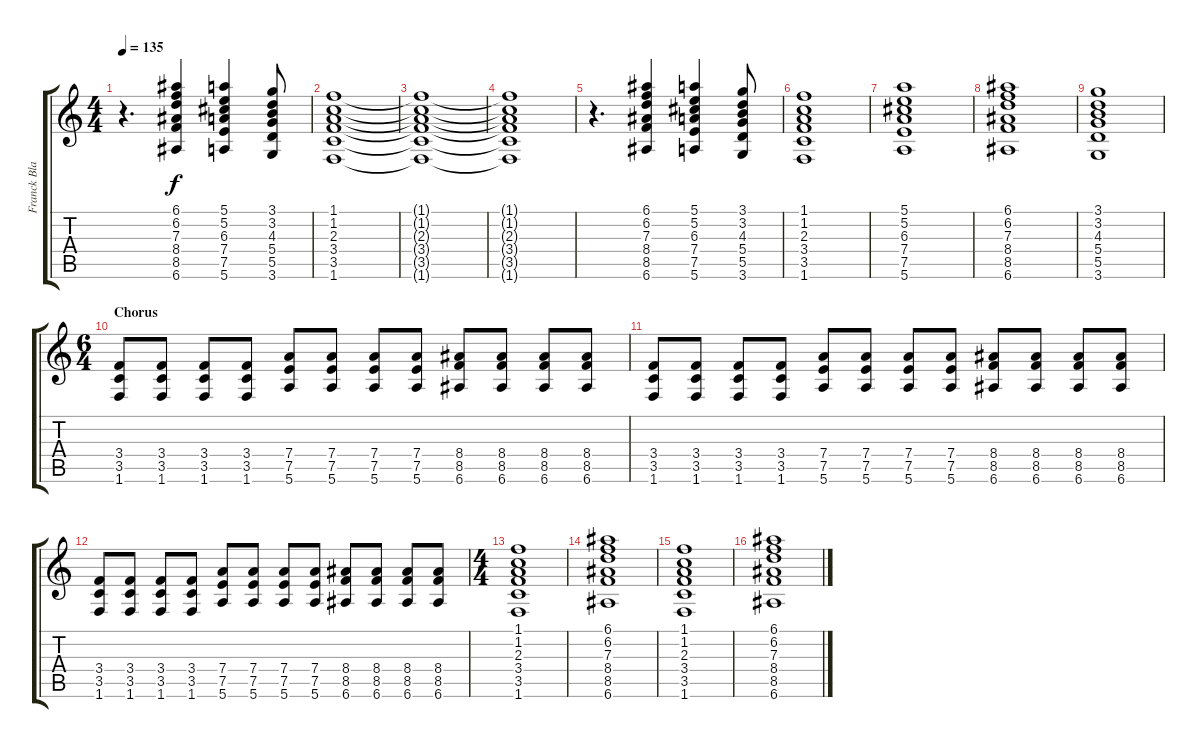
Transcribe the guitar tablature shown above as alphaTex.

\track ("Franck Black" "Franck Bla") {instrument distortionguitar}
\staff {score tabs}
\tuning (E4 B3 G3 D3 A2 E2) {hide}
\ts (4 4)
\tempo 135
\clef g2
\ks c
r.4{d dy f volume 10} (6.1 6.2 7.3 8.4 8.5 6.6).4 (5.1 5.2 6.3 7.4 7.5 5.6).4 (3.1 3.2 4.3 5.4 5.5 3.6).8 |
(1.1 1.2 2.3 3.4 3.5 1.6).1{volume 0} |
(1.1{t} 1.2{t} 2.3{t} 3.4{t} 3.5{t} 1.6{t}).1 |
(1.1{t} 1.2{t} 2.3{t} 3.4{t} 3.5{t} 1.6{t}).1 |
r.4{d volume 10} (6.1 6.2 7.3 8.4 8.5 6.6).4 (5.1 5.2 6.3 7.4 7.5 5.6).4 (3.1 3.2 4.3 5.4 5.5 3.6).8 |
(1.1 1.2 2.3 3.4 3.5 1.6).1 |
(5.1 5.2 6.3 7.4 7.5 5.6).1 |
(6.1 6.2 7.3 8.4 8.5 6.6).1 |
(3.1 3.2 4.3 5.4 5.5 3.6).1 |
\ts (6 4)
\section ("" "Chorus")
(3.4 3.5 1.6).8 (3.4 3.5 1.6).8 (3.4 3.5 1.6).8 (3.4 3.5 1.6).8 (7.4 7.5 5.6).8 (7.4 7.5 5.6).8 (7.4 7.5 5.6).8 (7.4 7.5 5.6).8 (8.4 8.5 6.6).8 (8.4 8.5 6.6).8 (8.4 8.5 6.6).8 (8.4 8.5 6.6).8 |
(3.4 3.5 1.6).8 (3.4 3.5 1.6).8 (3.4 3.5 1.6).8 (3.4 3.5 1.6).8 (7.4 7.5 5.6).8 (7.4 7.5 5.6).8 (7.4 7.5 5.6).8 (7.4 7.5 5.6).8 (8.4 8.5 6.6).8 (8.4 8.5 6.6).8 (8.4 8.5 6.6).8 (8.4 8.5 6.6).8 |
(3.4 3.5 1.6).8 (3.4 3.5 1.6).8 (3.4 3.5 1.6).8 (3.4 3.5 1.6).8 (7.4 7.5 5.6).8 (7.4 7.5 5.6).8 (7.4 7.5 5.6).8 (7.4 7.5 5.6).8 (8.4 8.5 6.6).8 (8.4 8.5 6.6).8 (8.4 8.5 6.6).8 (8.4 8.5 6.6).8 |
\ts (4 4)
(1.1 1.2 2.3 3.4 3.5 1.6).1 |
(6.1 6.2 7.3 8.4 8.5 6.6).1 |
(1.1 1.2 2.3 3.4 3.5 1.6).1 |
(6.1 6.2 7.3 8.4 8.5 6.6).1{volume 0}
